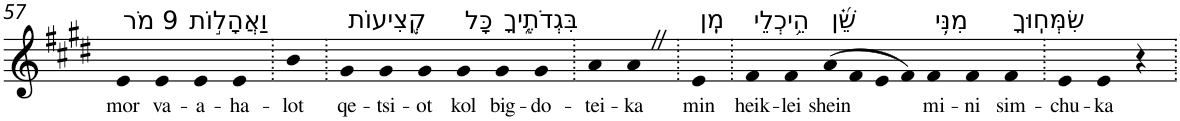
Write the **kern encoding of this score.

**kern	**text
*part1	*part1
*staff1	*staff1
*I"Piano	*
*I'Pno	*
!!LO:PB:g=z
*clefG2	*
*k[f#c#g#d#]	*
*E:	*
=57	=57
!LO:TX:a:t=9 מֹר	!
!	!LO:LY:b
4e	mor
!LO:TX:a:t=וַאֲהָל֣וֹת	!
!	!LO:LY:b
4e	va-
!	!LO:LY:b
4e	-a-
!	!LO:LY:b
4e	-ha-
=58.	=58.
!	!LO:LY:b
4b	-lot
=59.	=59.
!LO:TX:a:t=קְ֭צִיעוֹת	!
!	!LO:LY:b
4g#	qe-
!	!LO:LY:b
4g#	-tsi-
!	!LO:LY:b
4g#	-ot
!LO:TX:a:t=כָּל	!
!	!LO:LY:b
4g#	kol
!LO:TX:a:t=בִּגְדֹתֶ֑יךָ	!
!	!LO:LY:b
4g#	big-
!	!LO:LY:b
4g#	-do-
=60.	=60.
!	!LO:LY:b
4a	-tei-
!	!LO:LY:b
4aZ	-ka
=61.	=61.
!LO:TX:a:t=מִֽן	!
!	!LO:LY:b
4e	min
=62.	=62.
!LO:TX:a:t=הֵ֥יכְלֵי	!
!	!LO:LY:b
4f#	heik-
!	!LO:LY:b
4f#	-lei
!LO:TX:a:t=שֵׁ֝֗ן	!
!	!LO:LY:b
(>8a	shein
8f#	.
8e	.
8f#)	.
!LO:TX:a:t=מִנִּ֥י	!
!	!LO:LY:b
4f#	mi-
!	!LO:LY:b
4f#	-ni
!LO:TX:a:t=שִׂמְּחֽוּךָ	!
!	!LO:LY:b
4f#	sim-
=63.	=63.
!	!LO:LY:b
4e	-chu-
!	!LO:LY:b
4e	-ka
4r	.
=.	=.
*-	*-
